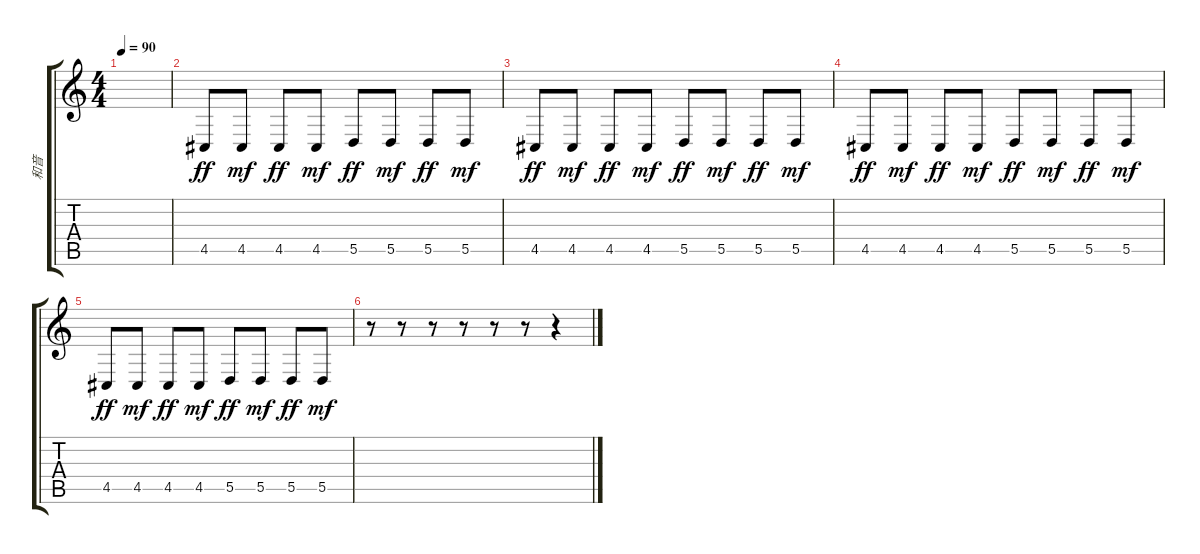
\track ("和音" "和音") {instrument violin}
\staff {score tabs}
\tuning (E4 B3 G3 D3 A2 E2) {hide}
\ts (4 4)
\tempo 90
\clef g2
\ks c
|
4.5.8{dy ff instrument electricpiano2} 4.5.8{dy mf} 4.5.8{dy ff} 4.5.8{dy mf} 5.5.8{dy ff} 5.5.8{dy mf} 5.5.8{dy ff} 5.5.8{dy mf} |
4.5.8{dy ff instrument electricpiano2} 4.5.8{dy mf} 4.5.8{dy ff} 4.5.8{dy mf} 5.5.8{dy ff} 5.5.8{dy mf} 5.5.8{dy ff} 5.5.8{dy mf} |
4.5.8{dy ff instrument electricpiano2} 4.5.8{dy mf} 4.5.8{dy ff} 4.5.8{dy mf} 5.5.8{dy ff} 5.5.8{dy mf} 5.5.8{dy ff} 5.5.8{dy mf} |
4.5.8{dy ff instrument electricpiano2} 4.5.8{dy mf} 4.5.8{dy ff} 4.5.8{dy mf} 5.5.8{dy ff} 5.5.8{dy mf} 5.5.8{dy ff} 5.5.8{dy mf} |
r.8 r.8 r.8 r.8 r.8 r.8 r.4
